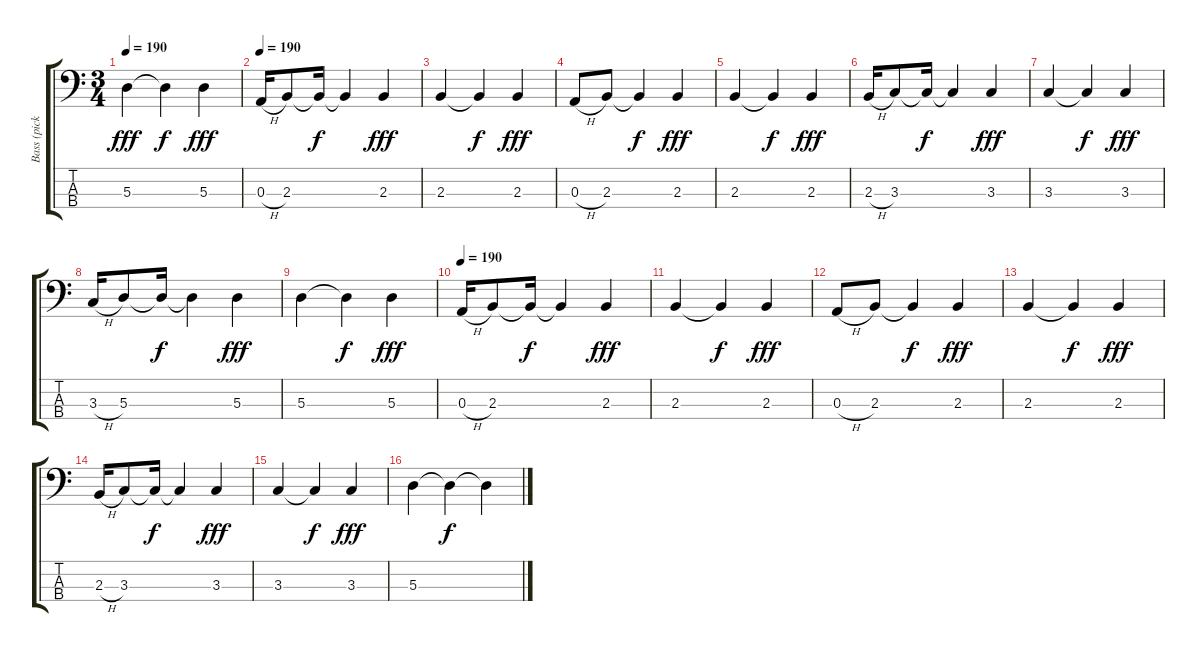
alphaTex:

\track ("Bass (pick)" "Bass (pick") {instrument electricbasspick}
\staff {score tabs}
\tuning (G2 D2 A1 E1) {hide}
\ts (3 4)
\tempo 190
\clef f4
\ks c
5.3.4{dy fff} 5.3{t}.4{dy f} 5.3.4{dy fff} |
\tempo 190
0.3{h}.16 2.3.8 2.3{t}.16{dy f} 2.3{t}.4 2.3.4{dy fff} |
2.3.4 2.3{t}.4{dy f} 2.3.4{dy fff} |
0.3{h}.8 2.3.8 2.3{t}.4{dy f} 2.3.4{dy fff} |
2.3.4 2.3{t}.4{dy f} 2.3.4{dy fff} |
2.3{h}.16 3.3.8 3.3{t}.16{dy f} 3.3{t}.4 3.3.4{dy fff} |
3.3.4 3.3{t}.4{dy f} 3.3.4{dy fff} |
3.3{h}.16 5.3.8 5.3{t}.16{dy f} 5.3{t}.4 5.3.4{dy fff} |
5.3.4 5.3{t}.4{dy f} 5.3.4{dy fff} |
\tempo 190
0.3{h}.16 2.3.8 2.3{t}.16{dy f} 2.3{t}.4 2.3.4{dy fff} |
2.3.4 2.3{t}.4{dy f} 2.3.4{dy fff} |
0.3{h}.8 2.3.8 2.3{t}.4{dy f} 2.3.4{dy fff} |
2.3.4 2.3{t}.4{dy f} 2.3.4{dy fff} |
2.3{h}.16 3.3.8 3.3{t}.16{dy f} 3.3{t}.4 3.3.4{dy fff} |
3.3.4 3.3{t}.4{dy f} 3.3.4{dy fff} |
5.3.4 5.3{t}.4{dy f} 5.3{t}.4
